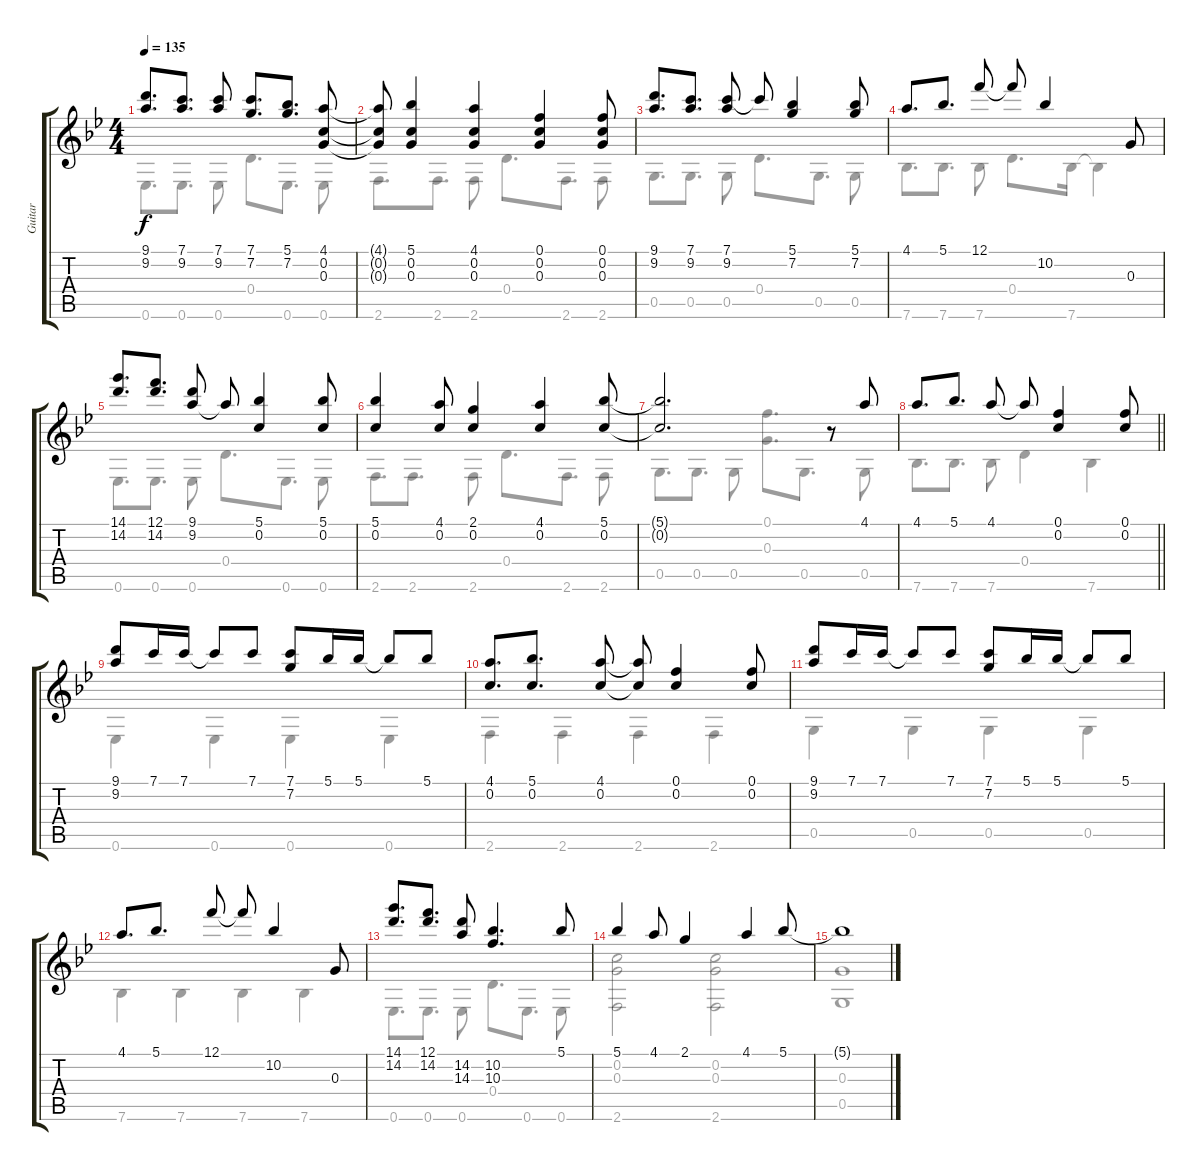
\track ("Guitar" "Guitar") {instrument acousticguitarsteel}
\staff {score tabs}
\tuning (F4 C4 G3 D3 G2 Eb2) {hide}
\voice
\ts (4 4)
\tempo 135
\clef g2
\ks bb
(9.1 9.2).8{d dy f} (7.1 9.2).8{d} (7.1 9.2).8 (7.1 7.2).8{d} (5.1 7.2).8{d} (4.1 0.2 0.3).8 |
(4.1{t} 0.2{t} 0.3{t}).8 (5.1 0.2 0.3).4 (4.1 0.2 0.3).4 (0.1 0.2 0.3).4 (0.1 0.2 0.3).8 |
(9.1 9.2).8{d} (7.1 9.2).8{d} (7.1 9.2).8 7.1{t}.8 (5.1 7.2).4 (5.1 7.2).8 |
4.1.8{d} 5.1.8{d} 12.1.8 12.1{t}.8 10.2.4 0.3.8 |
(14.1 14.2).8{d} (12.1 14.2).8{d} (9.1 9.2).8 9.2{t}.8 (5.1 0.2).4 (5.1 0.2).8 |
(5.1 0.2).4 (4.1 0.2).8 (2.1 0.2).4 (4.1 0.2).4 (5.1 0.2).8 |
(5.1{t} 0.2{t}).2{d} r.8 4.1.8 |
\barLineRight lightlight
4.1.8{d} 5.1.8{d} 4.1.8 4.1{t}.8 (0.1 0.2).4 (0.1 0.2).8 |
(9.1 9.2).8 7.1.16 7.1.16 7.1{t}.8 7.1.8 (7.1 7.2).8 5.1.16 5.1.16 5.1{t}.8 5.1.8 |
(4.1 0.2).8{d} (5.1 0.2).8{d} (4.1 0.2).8 (4.1{t} 0.2{t}).8 (0.1 0.2).4 (0.1 0.2).8 |
(9.1 9.2).8 7.1.16 7.1.16 7.1{t}.8 7.1.8 (7.1 7.2).8 5.1.16 5.1.16 5.1{t}.8 5.1.8 |
4.1.8{d} 5.1.8{d} 12.1.8 12.1{t}.8 10.2.4 0.3.8 |
(14.1 14.2).8{d} (12.1 14.2).8{d} (14.2 14.3).8 (10.2 10.3).4{d} 5.1.8 |
5.1.4 4.1.8 2.1.4 4.1.4 5.1.8 |
5.1{t}.1
\voice
\clef g2
\ottava regular
\simile none
\ks bb
0.6.8{d dy f} 0.6.8{d} 0.6.8 0.4.8{d} 0.6.8{d} 0.6.8 |
2.6.8{d} 2.6.8{d} 2.6.8 0.4.8{d} 2.6.8{d} 2.6.8 |
0.5.8{d} 0.5.8{d} 0.5.8 0.4.8{d} 0.5.8{d} 0.5.8 |
7.6.8{d} 7.6.8{d} 7.6.8 0.4.8{d} 7.6.16 7.6{t}.4 |
0.6.8{d} 0.6.8{d} 0.6.8 0.4.8{d} 0.6.8{d} 0.6.8 |
2.6.8{d} 2.6.8{d} 2.6.8 0.4.8{d} 2.6.8{d} 2.6.8 |
0.5.8{d} 0.5.8{d} 0.5.8 (0.1 0.3).8{d} 0.5.8{d} 0.5.8 |
\barLineRight lightlight
7.6.8{d} 7.6.8{d} 7.6.8 0.4.4 7.6.4 |
0.6.4 0.6.4 0.6.4 0.6.4 |
2.6.4 2.6.4 2.6.4 2.6.4 |
0.5.4 0.5.4 0.5.4 0.5.4 |
7.6.4 7.6.4 7.6.4 7.6.4 |
0.6.8{d} 0.6.8{d} 0.6.8 0.4.8{d} 0.6.8{d} 0.6.8 |
(0.2 0.3 2.6).2 (0.2 0.3 2.6).2 |
(0.3 0.5).1
